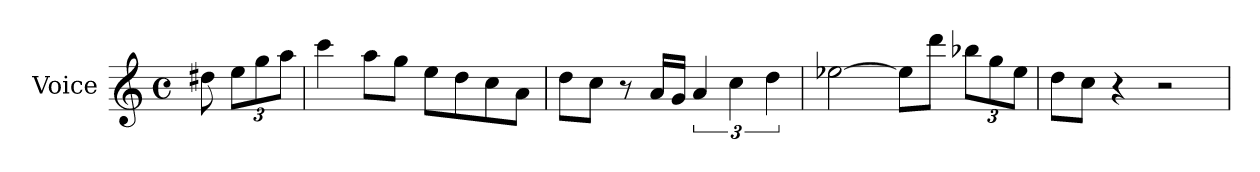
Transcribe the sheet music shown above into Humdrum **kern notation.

**kern
*part1
*staff1
*I"Voice
*I'Voice
*clefG2
*M4/4
*met(c)
=
8dd#X\
12ee\L
12gg\
12aa\J
=1
4ccc\
8aa\L
8gg\J
8ee\L
8dd\
8cc\
8a\J
=2
8dd\L
8cc\J
8r
16a/LL
16g/JJ
6a/
6cc\
6dd\
=3
[>2ee-X\
8ee-\L]
8ddd\J
12bb-X\L
12gg\
12ee-\J
=4
8dd\L
8cc\J
4r
2rcc
=
*-
